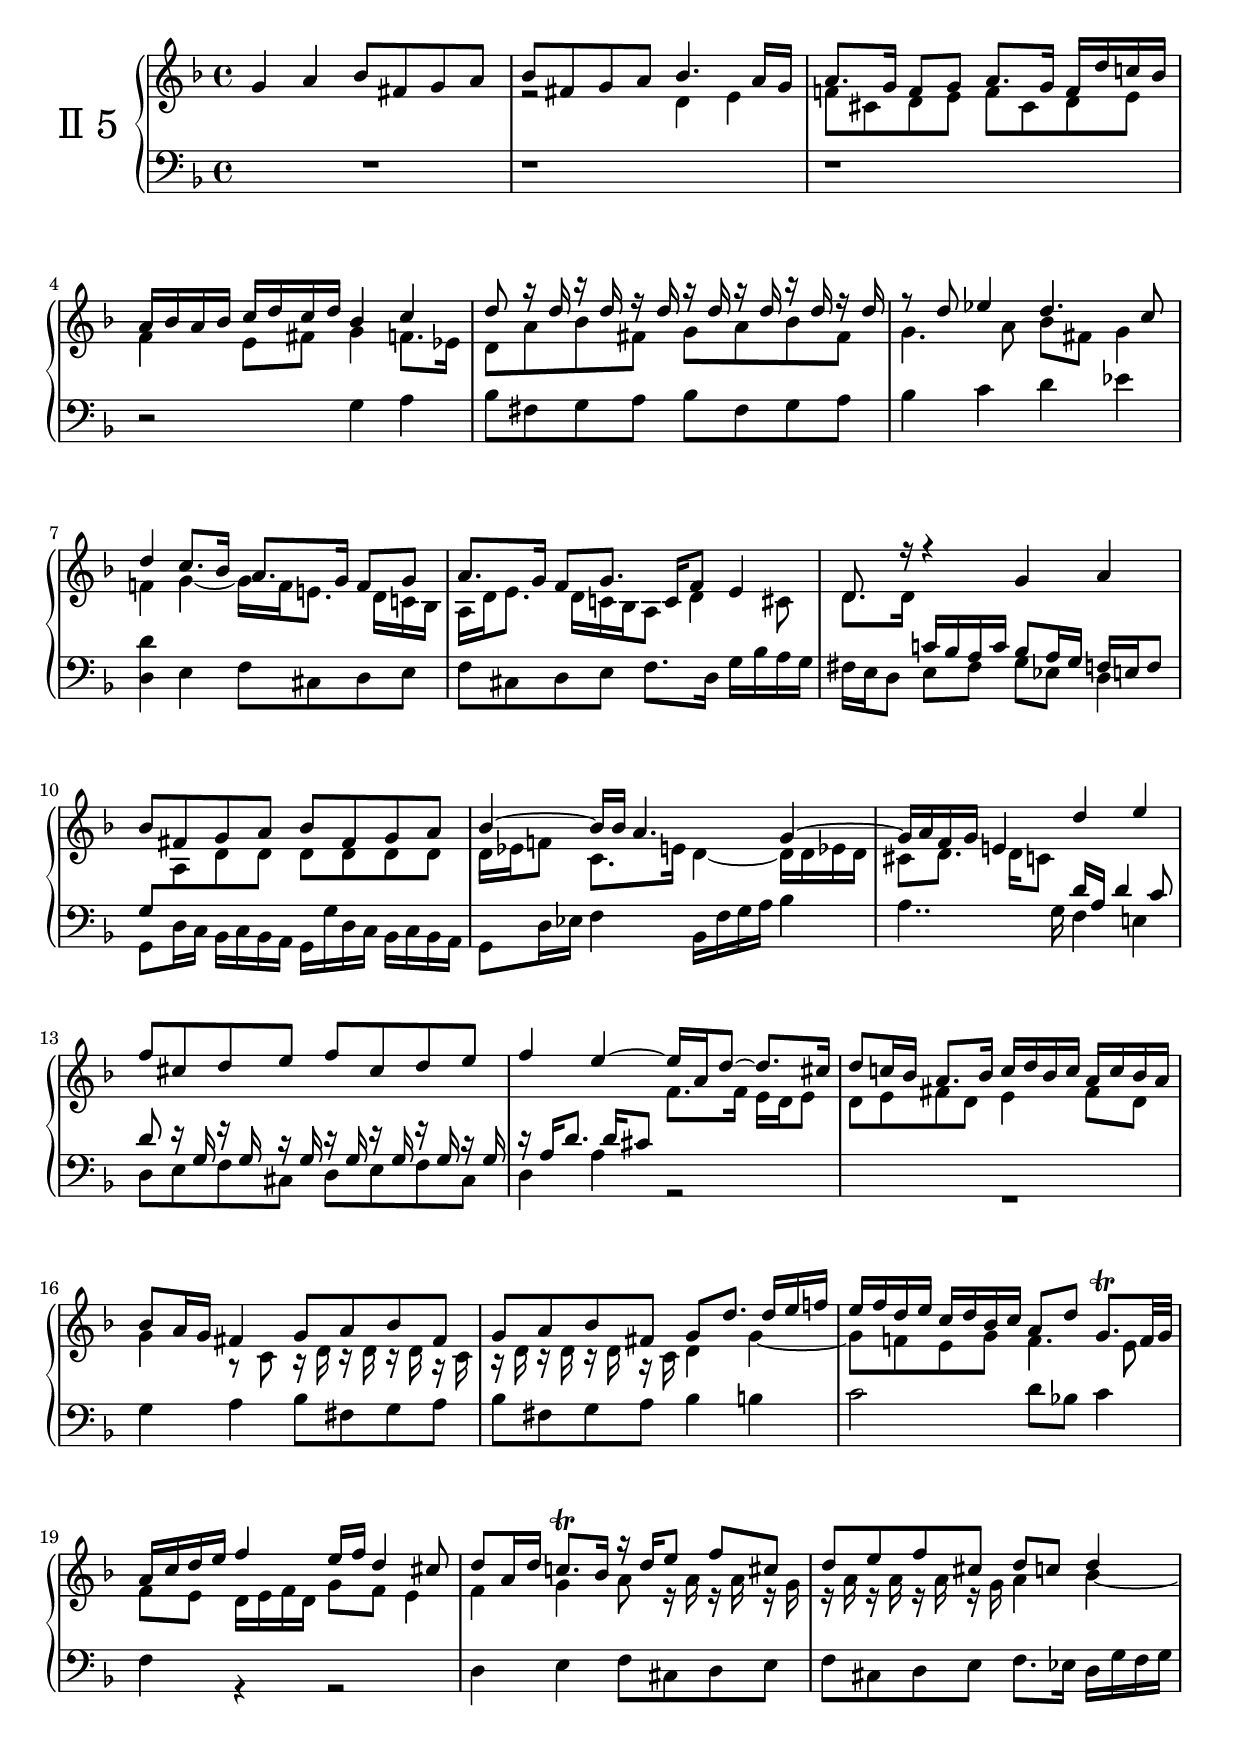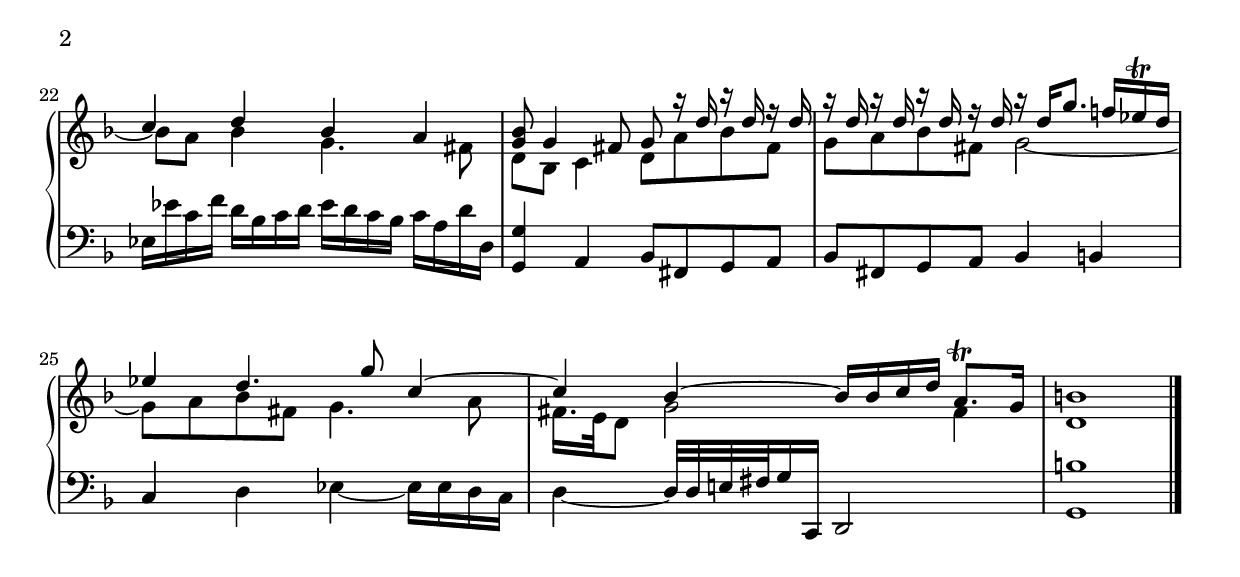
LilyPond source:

soprv = \relative c''
{
	\key d \minor
	g4 a bes8 fis g a |
	bes fis g a bes4. a16 g |
	a8. g16 f8 g a8. g16 f d' c bes |
	a bes a bes c d c d bes4 c |
	d8 r16 d r d r d r d r d r d r d |
	r8 d ees4 d4. c8 |
	d4 c8. bes16 a8. g16 f8 g |
	a8. g16 f8 g8. c,16 f8 e4 |
	d8. r16 r4 g a |
	bes8 fis g a bes fis g a |
	bes4 ~ bes16 bes a4. g4 ~|
	g16 a f g e4 d' e |
	f8 cis d e f cis d e |
	f4 e~ e16 a, d8 ~ d8. cis16 |
	d8 c16 bes a8. bes16 c d bes c a c bes a |
	bes8 a16 g fis4 g8 a bes fis |
	g a bes fis g d'8. d16 e f |
	e f d e c d bes c a8 d g,8.\trill f32 g |
	a16 c d e f4 e16 f d4 cis8 |
	d8 a16 d c8.\trill bes16 r d e8 f cis |
	d e f cis d c d4 |
	c d bes a |
	<g bes>8 g4 fis8 g8 r16 d' r d r d |
	r d r d r d r d r d[ g8.] f16 ees\trill d |
	ees4 d4. g8 c,4 ~ |
	c bes ~ bes16 bes c d a8.\trill g16 |
	b1 |
	\bar "|."
}

altov = \relative c'
{
	s1 |
	r2 d4 e |
	f8 cis d e f cis d e |
	f4 e8 fis g4 f8. ees16 |
	d8 a' bes fis g a bes fis |
	g4. a8 bes fis g4 |
	f g ~ g16[ f e8.] d16[ c bes] |
	a[ d e8.] d16[ c bes a8] d4 cis8 |
	d8. d16 \change Staff = "down" \voiceOne c bes a c bes8 a16 g f e f8 |
	g \change Staff="up" \voiceTwo a d d d d d d |
	d16 ees f8 c8. e16 d4 ~ d16 d ees d |
	cis8 d8. d16 c8 \change Staff = "down" \voiceOne d16 a d4 c8 |
	d r16 g, r g r g r g r g r g r g |
	r a[ d8.] d16[ cis8]  \change Staff="up" \voiceTwo f8. f16 e d e8 |
	
	d e fis d e4 fis8 d |
	g4 r8 c, r16 d r d r d r c |
	r d r d r d r c d4 g ~|
	g8 f e g f4. e8 |
	f e d16 e f d g8 f e4 |
	f g a8 r16 a r a r g |
	r a r a r a r g a4 bes~|
	bes8 a bes4 g4. fis8 |
	d bes c4 d8 a' bes fis |
	g a bes fis g2 ~|
	g8 a bes fis g4. a8 |
	fis16. e32 d8 g2 fis4 |
	d1 |
}

bassv = \relative c'
{
	\clef bass
	\key d \minor
	R1 |
	r | 
	r | 
	r2 g4 a |
	bes8 fis g a bes fis g a |
	bes4 c d ees |
	<d d,> e, f8 cis d e |
	f cis d e f8. d16 g bes a g |
	fis e d8 e fis g ees d4 |
	\voiceTwo
	g,8 d'16 c bes c bes a g g' d c bes c bes a |
	g8 d'16 ees f4 bes,16 f' g a bes4 |
	a4.. g16 f4 e |
	d8 e f cis d e f cis |
	d4 a' r2 |
	R1 |
	g4 a bes8 fis g a |
	bes fis g a bes4 b |
	c2 d8 bes c4 |
	f, r r2 |
	\stemNeutral
	d4 e f8 cis d e |
	f cis d e f8. ees16 d16 g f g |
	ees ees' c f d bes c d ees d c bes c a d d, |
	<g g,>4 a, bes8 fis g a |
	bes fis g a bes4 b |
	c4 d ees~ees16 ees d c |
	d4 ~ d32 d e fis g16 c,, d2 |
	<g b'>1 |


}

\include "merge.ly"
\score
{
	\new PianoStaff <<
		\accidentalStyle "piano"

		\set PianoStaff.instrumentName = # "Ⅱ 5"
		\new Staff ="up" << { \soprv } \\ {\altov} >>
		\new Staff ="down" { \bassv }
	>>
	\layout 
	{
		\context { \PianoStaff \override InstrumentName #'font-size = #5  }
		\context { \Staff \consists #merge-rests-engraver }
		\context { \Staff \consists #merge-mmrests-engraver }
		\context 
		{
			%\Score
			%\override SpacingSpanner.common-shortest-duration = #(ly:make-moment 1/8)
		}
	}
	\midi {\tempo 4=100}
}